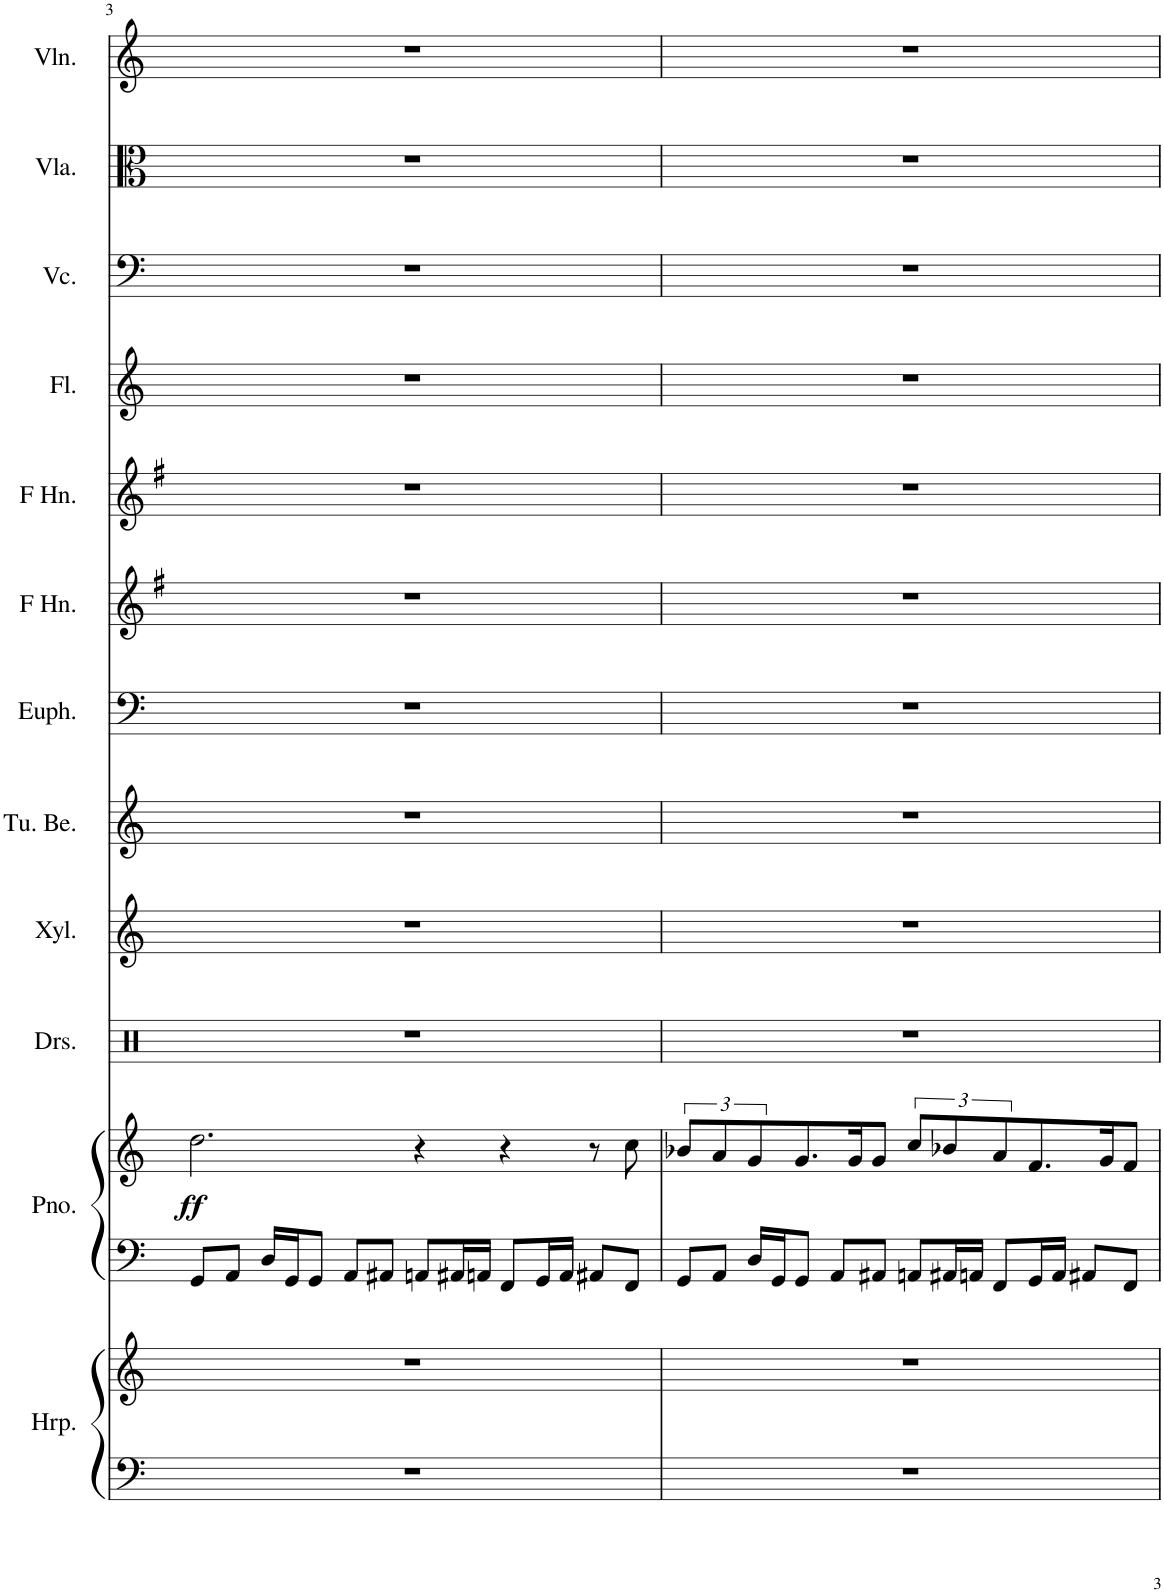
**kern	**kern	**kern	**kern	**dynam	**kern	**kern	**kern	**kern	**kern	**kern	**kern	**kern	**kern	**kern
*part12	*part12	*part11	*part11	*part11	*part10	*part9	*part8	*part7	*part6	*part5	*part4	*part3	*part2	*part1
*staff14	*staff13	*staff12	*staff11	*staff11/12	*staff10	*staff9	*staff8	*staff7	*staff6	*staff5	*staff4	*staff3	*staff2	*staff1
*I"Harp	*	*I"Piano	*	*	*I"Drumset	*I"Xylophone	*I"Tubular Bells	*I"Euphonium	*I"Horn in F	*I"Horn in F	*I"Flute	*I"Violoncello	*I"Viola	*I"Violin
*I'Hrp.	*	*I'Pno.	*	*	*I'Drs.	*I'Xyl.	*I'Tu. Be.	*I'Euph.	*	*	*I'Fl.	*I'Vc.	*I'Vla.	*I'Vln.
!!LO:PB:g=z
*clefF4	*clefG2	*clefF4	*clefG2	*	*clefX	*clefG2	*clefG2	*clefF4	*clefG2	*clefG2	*clefG2	*clefF4	*clefC3	*clefG2
*	*	*	*	*	*	*Trd-7c-12	*	*	*Trd4c7	*Trd4c7	*	*	*	*
*k[]	*k[]	*k[]	*k[]	*	*k[]	*k[]	*k[]	*k[]	*k[f#]	*k[f#]	*k[]	*k[]	*k[]	*k[]
*M6/4	*M6/4	*M6/4	*M6/4	*	*M6/4	*M6/4	*M6/4	*M6/4	*M6/4	*M6/4	*M6/4	*M6/4	*M6/4	*M6/4
=3	=3	=3	=3	=3	=3	=3	=3	=3	=3	=3	=3	=3	=3	=3
!	!	!	!	!LO:DY:b	!	!	!	!	!	!	!	!	!	!
1.r	1.r	8GG/L	2.dd\	ff	1.r	1.r	1.r	1.r	1.r	1.r	1.r	1.r	1.r	1.r
.	.	8AA/J	.	.	.	.	.	.	.	.	.	.	.	.
.	.	16D/LL	.	.	.	.	.	.	.	.	.	.	.	.
.	.	16GG/J	.	.	.	.	.	.	.	.	.	.	.	.
.	.	8GG/J	.	.	.	.	.	.	.	.	.	.	.	.
.	.	8AA/L	.	.	.	.	.	.	.	.	.	.	.	.
.	.	8AA#X/J	.	.	.	.	.	.	.	.	.	.	.	.
.	.	8AAn/L	4r	.	.	.	.	.	.	.	.	.	.	.
.	.	16AA#X/L	.	.	.	.	.	.	.	.	.	.	.	.
.	.	16AAn/JJ	.	.	.	.	.	.	.	.	.	.	.	.
.	.	8FF/L	4r	.	.	.	.	.	.	.	.	.	.	.
.	.	16GG/L	.	.	.	.	.	.	.	.	.	.	.	.
.	.	16AA/JJ	.	.	.	.	.	.	.	.	.	.	.	.
.	.	8AA#X/L	8r	.	.	.	.	.	.	.	.	.	.	.
.	.	8FF/J	8cc\	.	.	.	.	.	.	.	.	.	.	.
=4	=4	=4	=4	=4	=4	=4	=4	=4	=4	=4	=4	=4	=4	=4
1.r	1.r	8GG/L	8b-X/L	.	1.r	1.r	1.r	1.r	1.r	1.r	1.r	1.r	1.r	1.r
.	.	8AA/J	8a/	.	.	.	.	.	.	.	.	.	.	.
.	.	16D/LL	8g/	.	.	.	.	.	.	.	.	.	.	.
.	.	16GG/J	.	.	.	.	.	.	.	.	.	.	.	.
.	.	8GG/J	8.g/	.	.	.	.	.	.	.	.	.	.	.
.	.	8AA/L	.	.	.	.	.	.	.	.	.	.	.	.
.	.	.	16g/K	.	.	.	.	.	.	.	.	.	.	.
.	.	8AA#X/J	8g/J	.	.	.	.	.	.	.	.	.	.	.
.	.	8AAn/L	8cc/L	.	.	.	.	.	.	.	.	.	.	.
.	.	16AA#X/L	8b-X/	.	.	.	.	.	.	.	.	.	.	.
.	.	16AAn/JJ	.	.	.	.	.	.	.	.	.	.	.	.
.	.	8FF/L	8a/	.	.	.	.	.	.	.	.	.	.	.
.	.	16GG/L	8.f/	.	.	.	.	.	.	.	.	.	.	.
.	.	16AA/JJ	.	.	.	.	.	.	.	.	.	.	.	.
.	.	8AA#X/L	.	.	.	.	.	.	.	.	.	.	.	.
.	.	.	16g/K	.	.	.	.	.	.	.	.	.	.	.
.	.	8FF/J	8f/J	.	.	.	.	.	.	.	.	.	.	.
=	=	=	=	=	=	=	=	=	=	=	=	=	=	=
*-	*-	*-	*-	*-	*-	*-	*-	*-	*-	*-	*-	*-	*-	*-
